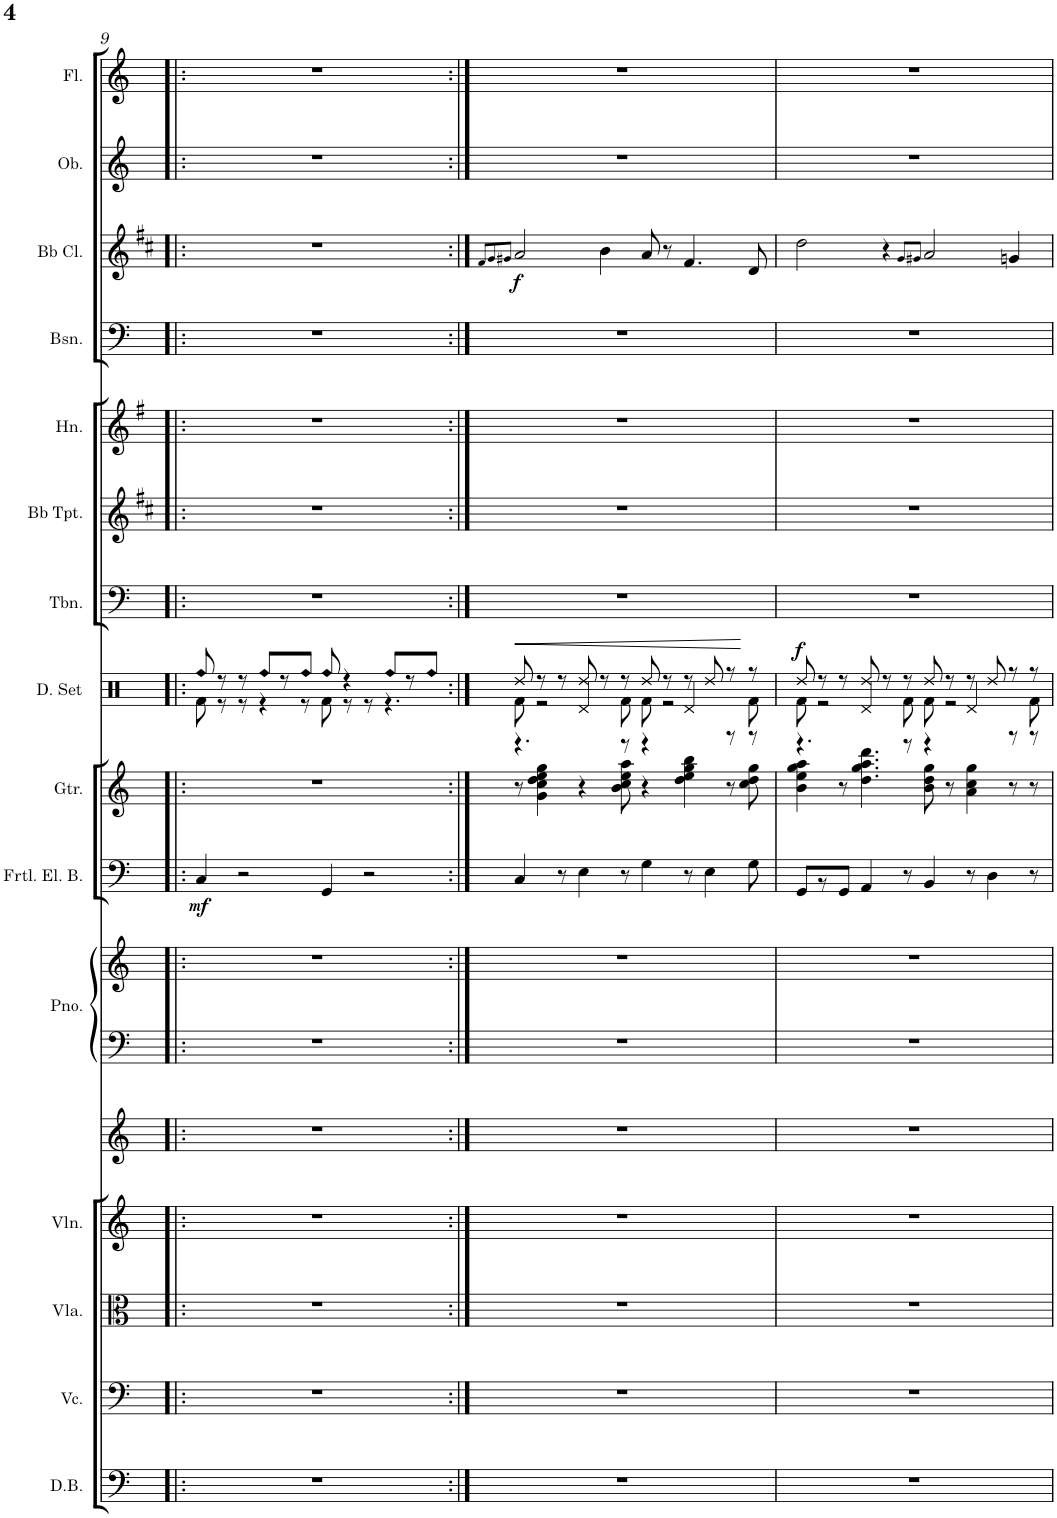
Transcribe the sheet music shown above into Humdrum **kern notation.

**kern	**kern	**kern	**kern	**kern	**kern	**kern	**kern	**dynam	**kern	**kern	**dynam	**kern	**kern	**kern	**kern	**kern	**dynam	**kern	**kern
*part16	*part15	*part14	*part13	*part12	*part11	*part11	*part10	*part10	*part9	*part8	*part8	*part7	*part6	*part5	*part4	*part3	*part3	*part2	*part1
*staff17	*staff16	*staff15	*staff14	*staff13	*staff12	*staff11	*staff10	*staff10	*staff9	*staff8	*staff8	*staff7	*staff6	*staff5	*staff4	*staff3	*staff3	*staff2	*staff1
*I"Double Bass	*I"Cello	*I"Viola	*I"Violin	*I"Voice	*I"Piano	*	*I"Fretless Electric Bass	*	*I"Guitar	*I"Drumset	*	*I"Trombone	*I"Trumpet in Bb	*I"Horn in F	*I"Bassoon	*I"Clarinet in Bb	*	*I"Oboe	*I"Flute
*I'D.B.	*	*I'Vla.	*I'Vln.	*	*I'Pno.	*	*I'Frtl. El. B.	*	*I'Gtr.	*I'D. Set	*	*I'Tbn.	*	*I'Hn.	*I'Bsn.	*	*	*I'Ob.	*I'Fl.
!!LO:PB:g=z
*clefF4	*clefF4	*clefC3	*clefG2	*clefG2	*clefF4	*clefG2	*clefF4	*	*clefG2	*clefX	*	*clefF4	*clefG2	*clefG2	*clefF4	*clefG2	*	*clefG2	*clefG2
*Trd7c12	*	*	*	*	*	*	*Trd7c12	*	*Trd7c12	*	*	*	*Trd1c2	*Trd4c7	*	*Trd1c2	*	*	*
*k[]	*k[]	*k[]	*k[]	*k[]	*k[]	*k[]	*k[]	*	*k[]	*k[]	*	*k[]	*k[f#c#]	*k[f#]	*k[]	*k[f#c#]	*	*k[]	*k[]
*C:	*C:	*C:	*C:	*C:	*C:	*C:	*C:	*	*C:	*C:	*	*C:	*D:	*G:	*C:	*D:	*	*C:	*C:
*M12/8	*M12/8	*M12/8	*M12/8	*M12/8	*M12/8	*M12/8	*M12/8	*	*M12/8	*M12/8	*	*M12/8	*M12/8	*M12/8	*M12/8	*M12/8	*	*M12/8	*M12/8
=9!|:	=9!|:	=9!|:	=9!|:	=9!|:	=9!|:	=9!|:	=9!|:	=9!|:	=9!|:	=9!|:	=9!|:	=9!|:	=9!|:	=9!|:	=9!|:	=9!|:	=9!|:	=9!|:	=9!|:
!	!	!	!	!	!	!	!	!LO:DY:b	!	!LO:N:head=solid	!	!	!	!	!	!	!	!	!
*	*	*	*	*	*	*	*	*	*	*^	*	*	*	*	*	*	*	*	*
1.r	1.r	1.r	1.r	1.r	1.r	1.r	4C/	mf	1.r	8Rff/	8Rf\	.	1.r	1.r	1.r	1.r	1.r	.	1.r	1.r
.	.	.	.	.	.	.	.	.	.	8r	8r	.	.	.	.	.	.	.	.	.
.	.	.	.	.	.	.	2r	.	.	8r	8r	.	.	.	.	.	.	.	.	.
!	!	!	!	!	!	!	!	!	!	!LO:N:head=solid	!	!	!	!	!	!	!	!	!	!
.	.	.	.	.	.	.	.	.	.	8Rff/L	4r	.	.	.	.	.	.	.	.	.
.	.	.	.	.	.	.	.	.	.	8r	.	.	.	.	.	.	.	.	.	.
!	!	!	!	!	!	!	!	!	!	!LO:N:head=solid	!	!	!	!	!	!	!	!	!	!
.	.	.	.	.	.	.	.	.	.	8Rff/J	8r	.	.	.	.	.	.	.	.	.
!	!	!	!	!	!	!	!	!	!	!LO:N:head=solid	!	!	!	!	!	!	!	!	!	!
.	.	.	.	.	.	.	4GG/	.	.	8Rff/	8Rf\	.	.	.	.	.	.	.	.	.
.	.	.	.	.	.	.	.	.	.	4r	8r	.	.	.	.	.	.	.	.	.
.	.	.	.	.	.	.	2r	.	.	.	8r	.	.	.	.	.	.	.	.	.
!	!	!	!	!	!	!	!	!	!	!LO:N:head=solid	!	!	!	!	!	!	!	!	!	!
.	.	.	.	.	.	.	.	.	.	8Rff/L	4.r	.	.	.	.	.	.	.	.	.
.	.	.	.	.	.	.	.	.	.	8r	.	.	.	.	.	.	.	.	.	.
!	!	!	!	!	!	!	!	!	!	!LO:N:head=solid	!	!	!	!	!	!	!	!	!	!
.	.	.	.	.	.	.	.	.	.	8Rff/J	.	.	.	.	.	.	.	.	.	.
*	*	*	*	*	*	*	*	*	*	*v	*v	*	*	*	*	*	*	*	*	*
=10:|!	=10:|!	=10:|!	=10:|!	=10:|!	=10:|!	=10:|!	=10:|!	=10:|!	=10:|!	=10:|!	=10:|!	=10:|!	=10:|!	=10:|!	=10:|!	=10:|!	=10:|!	=10:|!	=10:|!
.	.	.	.	.	.	.	.	.	.	.	.	.	.	.	.	8qf#/L	.	.	.
.	.	.	.	.	.	.	.	.	.	.	.	.	.	.	.	8qg/	.	.	.
.	.	.	.	.	.	.	.	.	.	.	.	.	.	.	.	8qg#X/J	.	.	.
!	!	!	!	!	!	!	!	!	!	!	!LO:HP:b	!	!	!	!	!	!LO:DY:b	!	!
*	*	*	*	*	*	*	*	*	*	*^	*	*	*	*	*	*	*	*	*
*	*	*	*	*	*	*	*	*	*	*	*^	*	*	*	*	*	*	*	*	*
1.r	1.r	1.r	1.r	1.r	1.r	1.r	4C/	.	8r	8Rdd/	8Rf\	4.r	<	1.r	1.r	1.r	1.r	2a/	f	1.r	1.r
.	.	.	.	.	.	.	.	.	4g\ 4cc\ 4dd\ 4ee\ 4gg\	8r	2r	.	.	.	.	.	.	.	.	.	.
.	.	.	.	.	.	.	8r	.	.	8r	.	.	.	.	.	.	.	.	.	.	.
.	.	.	.	.	.	.	4E\	.	4r	8Rdd/	.	4Rd/	.	.	.	.	.	.	.	.	.
.	.	.	.	.	.	.	.	.	.	8r	.	.	.	.	.	.	.	4b\	.	.	.
.	.	.	.	.	.	.	8r	.	8b\ 8cc\ 8ee\ 8aa\	8r	8Rf\	8r	.	.	.	.	.	.	.	.	.
.	.	.	.	.	.	.	4G\	.	4r	8Rdd/	8Rf\	4r	.	.	.	.	.	8a/	.	.	.
.	.	.	.	.	.	.	.	.	.	8r	2r	.	.	.	.	.	.	8r	.	.	.
.	.	.	.	.	.	.	8r	.	4dd\ 4ee\ 4gg\ 4bb\	8r	.	4Rd/	.	.	.	.	.	4.f#/	.	.	.
.	.	.	.	.	.	.	4E\	.	.	8Rdd/	.	.	.	.	.	.	.	.	.	.	.
.	.	.	.	.	.	.	.	.	8r	8r	.	8r	.	.	.	.	.	.	.	.	.
.	.	.	.	.	.	.	8G\	.	8cc\ 8dd\ 8gg\	8r	8Rf\	8r	[	.	.	.	.	8d/	.	.	.
=11	=11	=11	=11	=11	=11	=11	=11	=11	=11	=11	=11	=11	=11	=11	=11	=11	=11	=11	=11	=11	=11
!	!	!	!	!	!	!	!	!	!	!	!	!	!LO:DY:a	!	!	!	!	!	!	!	!
1.r	1.r	1.r	1.r	1.r	1.r	1.r	8GG/L	.	4b\ 4ee\ 4gg\ 4aa\	8Rdd/	8Rf\	4.r	f	1.r	1.r	1.r	1.r	2dd\	.	1.r	1.r
.	.	.	.	.	.	.	8r	.	.	8r	2r	.	.	.	.	.	.	.	.	.	.
.	.	.	.	.	.	.	8GG/J	.	8r	8r	.	.	.	.	.	.	.	.	.	.	.
.	.	.	.	.	.	.	4AA/	.	4.dd\ 4.gg\ 4.aa\ 4.ddd\	8Rdd/	.	4Rd/	.	.	.	.	.	.	.	.	.
.	.	.	.	.	.	.	.	.	.	8r	.	.	.	.	.	.	.	4r	.	.	.
.	.	.	.	.	.	.	8r	.	.	8r	8Rf\	8r	.	.	.	.	.	.	.	.	.
.	.	.	.	.	.	.	.	.	.	.	.	.	.	.	.	.	.	8qg/L	.	.	.
.	.	.	.	.	.	.	.	.	.	.	.	.	.	.	.	.	.	8qg#X/J	.	.	.
.	.	.	.	.	.	.	4BB/	.	8b\ 8dd\ 8gg\	8Rdd/	8Rf\	4r	.	.	.	.	.	2a/	.	.	.
.	.	.	.	.	.	.	.	.	8r	8r	2r	.	.	.	.	.	.	.	.	.	.
.	.	.	.	.	.	.	8r	.	4a\ 4cc\ 4gg\	8r	.	4Rd/	.	.	.	.	.	.	.	.	.
.	.	.	.	.	.	.	4D\	.	.	8Rdd/	.	.	.	.	.	.	.	.	.	.	.
.	.	.	.	.	.	.	.	.	8r	8r	.	8r	.	.	.	.	.	4gn/	.	.	.
.	.	.	.	.	.	.	8r	.	8r	8r	8Rf\	8r	.	.	.	.	.	.	.	.	.
*	*	*	*	*	*	*	*	*	*	*v	*v	*v	*	*	*	*	*	*	*	*	*
=	=	=	=	=	=	=	=	=	=	=	=	=	=	=	=	=	=	=	=
*-	*-	*-	*-	*-	*-	*-	*-	*-	*-	*-	*-	*-	*-	*-	*-	*-	*-	*-	*-
